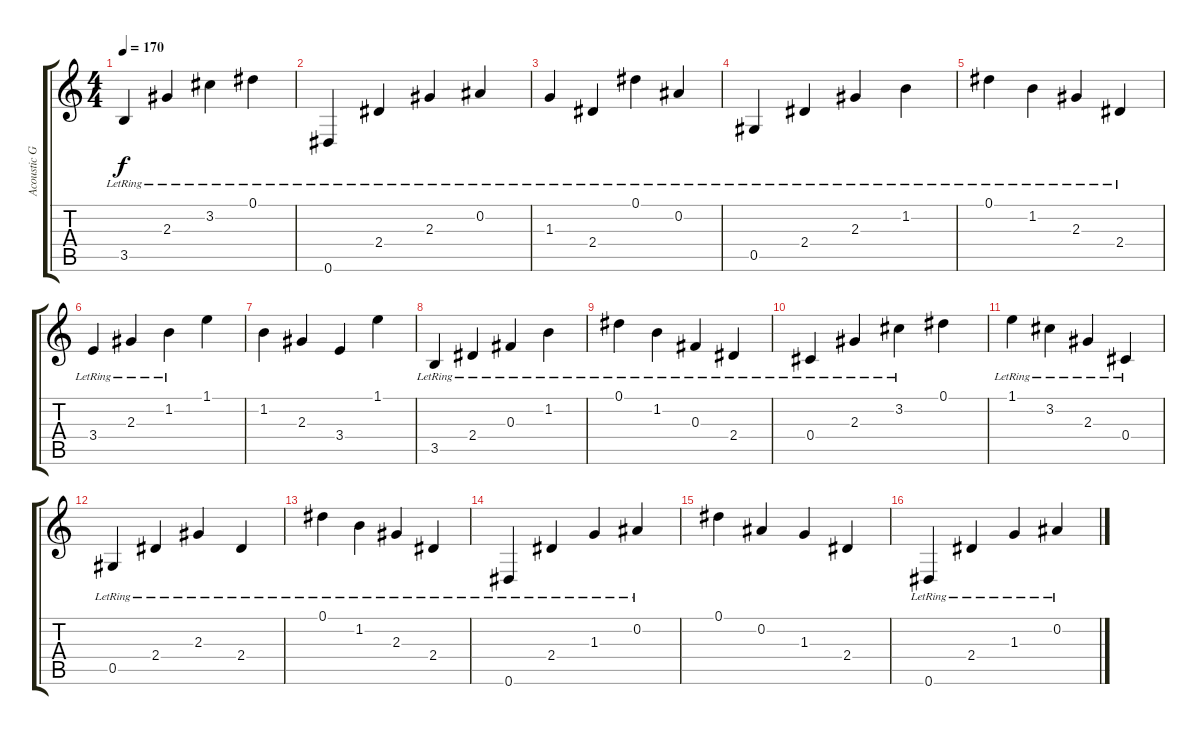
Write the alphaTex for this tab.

\track ("Acoustic Guitar 1" "Acoustic G") {instrument acousticguitarnylon}
\staff {score tabs}
\tuning (Eb4 Bb3 Gb3 Db3 Ab2 Eb2) {hide}
\ts (4 4)
\tempo 170
\clef g2
\ks c
3.5{lr}.4{dy f} 2.3{lr}.4 3.2{lr}.4 0.1{lr}.4 |
0.6{lr}.4 2.4{lr}.4 2.3{lr}.4 0.2{lr}.4 |
1.3{lr}.4 2.4{lr}.4 0.1{lr}.4 0.2{lr}.4 |
0.5{lr}.4 2.4{lr}.4 2.3{lr}.4 1.2{lr}.4 |
0.1{lr}.4 1.2{lr}.4 2.3{lr}.4 2.4{lr}.4 |
3.4{lr}.4 2.3{lr}.4 1.2{lr}.4 1.1.4 |
1.2.4 2.3.4 3.4.4 1.1.4 |
3.5{lr}.4 2.4{lr}.4 0.3{lr}.4 1.2{lr}.4 |
0.1{lr}.4 1.2{lr}.4 0.3{lr}.4 2.4{lr}.4 |
0.4{lr}.4 2.3{lr}.4 3.2{lr}.4 0.1.4 |
1.1{lr}.4 3.2{lr}.4 2.3{lr}.4 0.4{lr}.4 |
0.5{lr}.4 2.4{lr}.4 2.3{lr}.4 2.4{lr}.4 |
0.1{lr}.4 1.2{lr}.4 2.3{lr}.4 2.4{lr}.4 |
0.6{lr}.4 2.4{lr}.4 1.3{lr}.4 0.2{lr}.4 |
0.1.4 0.2.4 1.3.4 2.4.4 |
0.6{lr}.4 2.4{lr}.4 1.3{lr}.4 0.2{lr}.4
